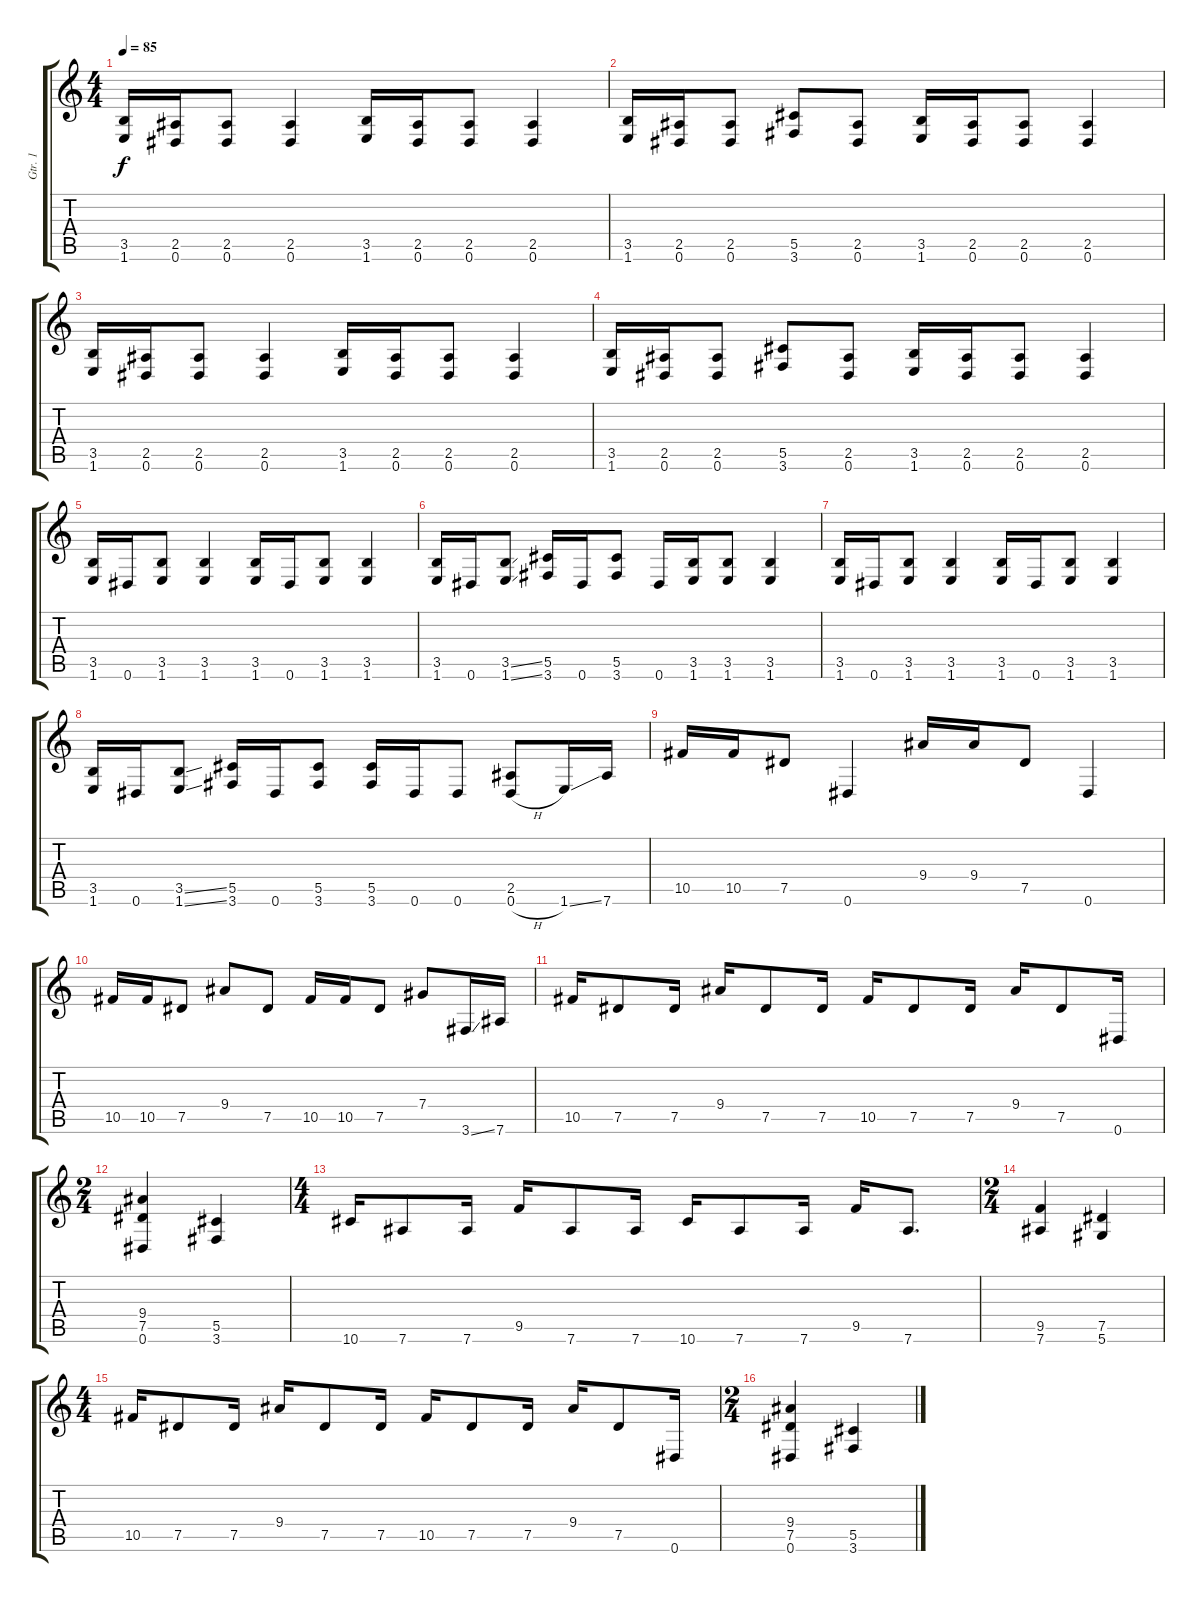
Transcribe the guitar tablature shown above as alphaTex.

\track ("Gtr. 1" "Gtr. 1") {instrument distortionguitar}
\staff {score tabs}
\tuning (Eb4 Bb3 Gb3 Db3 Ab2 Eb2) {hide}
\ts (4 4)
\tempo 85
\clef g2
\ks c
(3.5 1.6).16{dy f} (2.5 0.6).16 (2.5 0.6).8 (2.5 0.6).4 (3.5 1.6).16 (2.5 0.6).16 (2.5 0.6).8 (2.5 0.6).4 |
(3.5 1.6).16 (2.5 0.6).16 (2.5 0.6).8 (5.5 3.6).8 (2.5 0.6).8 (3.5 1.6).16 (2.5 0.6).16 (2.5 0.6).8 (2.5 0.6).4 |
(3.5 1.6).16 (2.5 0.6).16 (2.5 0.6).8 (2.5 0.6).4 (3.5 1.6).16 (2.5 0.6).16 (2.5 0.6).8 (2.5 0.6).4 |
(3.5 1.6).16 (2.5 0.6).16 (2.5 0.6).8 (5.5 3.6).8 (2.5 0.6).8 (3.5 1.6).16 (2.5 0.6).16 (2.5 0.6).8 (2.5 0.6).4 |
(3.5 1.6).16 0.6.16 (3.5 1.6).8 (3.5 1.6).4 (3.5 1.6).16 0.6.16 (3.5 1.6).8 (3.5 1.6).4 |
(3.5 1.6).16 0.6.16 (3.5{ss} 1.6{ss}).8 (5.5 3.6).16 0.6.16 (5.5 3.6).8 0.6.16 (3.5 1.6).16 (3.5 1.6).8 (3.5 1.6).4 |
(3.5 1.6).16 0.6.16 (3.5 1.6).8 (3.5 1.6).4 (3.5 1.6).16 0.6.16 (3.5 1.6).8 (3.5 1.6).4 |
(3.5 1.6).16 0.6.16 (3.5{ss} 1.6{ss}).8 (5.5 3.6).16 0.6.16 (5.5 3.6).8 (5.5 3.6).16 0.6.16 0.6.8 (2.5 0.6{h}).8 1.6{ss}.16 7.6.16 |
10.5.16 10.5.16 7.5.8 0.6.4 9.4.16 9.4.16 7.5.8 0.6.4 |
10.5.16 10.5.16 7.5.8 9.4.8 7.5.8 10.5.16 10.5.16 7.5.8 7.4.8 3.6{ss}.16 7.6.16 |
10.5.16 7.5.8 7.5.16 9.4.16 7.5.8 7.5.16 10.5.16 7.5.8 7.5.16 9.4.16 7.5.8 0.6.16 |
\ts (2 4)
(9.4 7.5 0.6).4 (5.5 3.6).4 |
\ts (4 4)
10.6.16 7.6.8 7.6.16 9.5.16 7.6.8 7.6.16 10.6.16 7.6.8 7.6.16 9.5.16 7.6.8{d} |
\ts (2 4)
(9.5 7.6).4 (7.5 5.6).4 |
\ts (4 4)
10.5.16 7.5.8 7.5.16 9.4.16 7.5.8 7.5.16 10.5.16 7.5.8 7.5.16 9.4.16 7.5.8 0.6.16 |
\ts (2 4)
(9.4 7.5 0.6).4 (5.5 3.6).4
